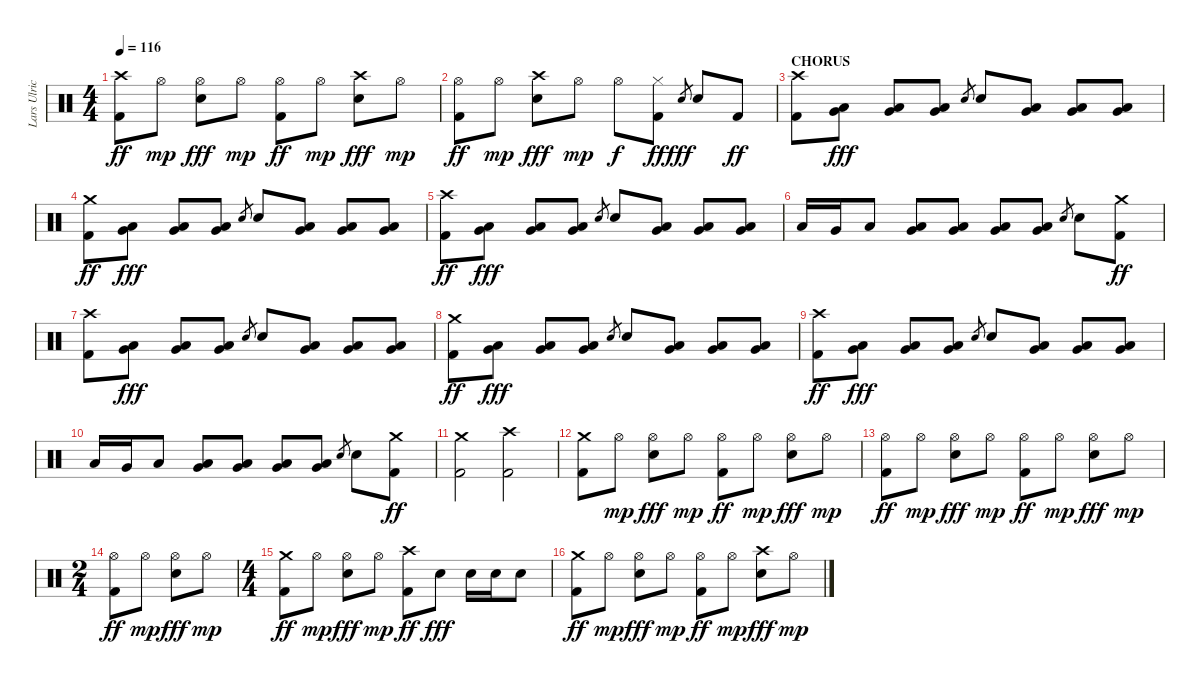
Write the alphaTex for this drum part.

\track ("Lars Ulrich (Drums)" "Lars Ulric") {instrument percussion}
\staff {score}
\articulation defaults
\ts (4 4)
\tempo 116
\clef neutral
\ks c
("Crash high (hit)" "Kick (hit) 2").8{dy ff} "Hi-Hat (open)".8{dy mp} ("Hi-Hat (open)" "Electric Snare (hit)").8{dy fff} "Hi-Hat (open)".8{dy mp} ("Hi-Hat (open)" "Kick (hit) 2").8{dy ff} "Hi-Hat (open)".8{dy mp} ("Crash high (hit)" "Electric Snare (hit)").8{dy fff} "Hi-Hat (open)".8{dy mp} |
("Hi-Hat (open)" "Kick (hit) 2").8{dy ff} "Hi-Hat (open)".8{dy mp} ("Crash high (hit)" "Electric Snare (hit)").8{dy fff} "Hi-Hat (open)".8{dy mp} "Hi-Hat (open)".8{dy f} ("Hi-Hat (closed)" "Kick (hit) 2").8{dy ff} "Electric Snare (hit)".8{gr dy fff} "Electric Snare (hit)".8 "Kick (hit) 2".8{dy ff} |
\section ("" "CHORUS")
("Crash high (hit)" "Kick (hit) 2").8 ("Low Tom (hit)" "Very Low Tom (hit)").8{dy fff} ("Low Tom (hit)" "Very Low Tom (hit)").8 ("Low Tom (hit)" "Very Low Tom (hit)").8 "Electric Snare (hit)".8{gr} "Electric Snare (hit)".8 ("Low Tom (hit)" "Very Low Tom (hit)").8 ("Low Tom (hit)" "Very Low Tom (hit)").8 ("Very Low Tom (hit)" "Low Floor Tom (hit)").8 |
("Crash medium (hit)" "Kick (hit) 2").8{dy ff} ("Low Tom (hit)" "Very Low Tom (hit)").8{dy fff} ("Low Tom (hit)" "Very Low Tom (hit)").8 ("Low Tom (hit)" "Very Low Tom (hit)").8 "Electric Snare (hit)".8{gr} "Electric Snare (hit)".8 ("Low Tom (hit)" "Very Low Tom (hit)").8 ("Low Tom (hit)" "Very Low Tom (hit)").8 ("Very Low Tom (hit)" "Low Floor Tom (hit)").8 |
("Crash high (hit)" "Kick (hit) 2").8{dy ff} ("Low Tom (hit)" "Very Low Tom (hit)").8{dy fff} ("Low Tom (hit)" "Very Low Tom (hit)").8 ("Low Tom (hit)" "Very Low Tom (hit)").8 "Electric Snare (hit)".8{gr} "Electric Snare (hit)".8 ("Low Tom (hit)" "Very Low Tom (hit)").8 ("Low Tom (hit)" "Very Low Tom (hit)").8 ("Very Low Tom (hit)" "Low Floor Tom (hit)").8 |
"Low Tom (hit)".16 "Very Low Tom (hit)".16 "Low Floor Tom (hit)".8 ("Very Low Tom (hit)" "Low Floor Tom (hit)").8 ("Very Low Tom (hit)" "Low Floor Tom (hit)").8 ("Very Low Tom (hit)" "Low Floor Tom (hit)").8 ("Very Low Tom (hit)" "Low Floor Tom (hit)").8 "Electric Snare (hit)".8{gr} "Electric Snare (hit)".8 ("Crash medium (hit)" "Kick (hit) 2").8{dy ff} |
("Crash high (hit)" "Kick (hit) 2").8 ("Low Tom (hit)" "Very Low Tom (hit)").8{dy fff} ("Low Tom (hit)" "Very Low Tom (hit)").8 ("Low Tom (hit)" "Very Low Tom (hit)").8 "Electric Snare (hit)".8{gr} "Electric Snare (hit)".8 ("Low Tom (hit)" "Very Low Tom (hit)").8 ("Low Tom (hit)" "Very Low Tom (hit)").8 ("Very Low Tom (hit)" "Low Floor Tom (hit)").8 |
("Crash medium (hit)" "Kick (hit) 2").8{dy ff} ("Low Tom (hit)" "Very Low Tom (hit)").8{dy fff} ("Low Tom (hit)" "Very Low Tom (hit)").8 ("Low Tom (hit)" "Very Low Tom (hit)").8 "Electric Snare (hit)".8{gr} "Electric Snare (hit)".8 ("Low Tom (hit)" "Very Low Tom (hit)").8 ("Low Tom (hit)" "Very Low Tom (hit)").8 ("Very Low Tom (hit)" "Low Floor Tom (hit)").8 |
("Crash high (hit)" "Kick (hit) 2").8{dy ff} ("Low Tom (hit)" "Very Low Tom (hit)").8{dy fff} ("Low Tom (hit)" "Very Low Tom (hit)").8 ("Low Tom (hit)" "Very Low Tom (hit)").8 "Electric Snare (hit)".8{gr} "Electric Snare (hit)".8 ("Low Tom (hit)" "Very Low Tom (hit)").8 ("Low Tom (hit)" "Very Low Tom (hit)").8 ("Very Low Tom (hit)" "Low Floor Tom (hit)").8 |
"Low Tom (hit)".16 "Very Low Tom (hit)".16 "Low Floor Tom (hit)".8 ("Very Low Tom (hit)" "Low Floor Tom (hit)").8 ("Very Low Tom (hit)" "Low Floor Tom (hit)").8 ("Very Low Tom (hit)" "Low Floor Tom (hit)").8 ("Very Low Tom (hit)" "Low Floor Tom (hit)").8 "Electric Snare (hit)".8{gr} "Electric Snare (hit)".8 ("Crash medium (hit)" "Kick (hit) 2").8{dy ff} |
("Crash medium (hit)" "Kick (hit) 2").2 ("Crash high (hit)" "Kick (hit) 2").2 |
("Crash medium (hit)" "Kick (hit) 2").8 "Hi-Hat (open)".8{dy mp} ("Hi-Hat (open)" "Electric Snare (hit)").8{dy fff} "Hi-Hat (open)".8{dy mp} ("Hi-Hat (open)" "Kick (hit) 2").8{dy ff} "Hi-Hat (open)".8{dy mp} ("Hi-Hat (open)" "Electric Snare (hit)").8{dy fff} "Hi-Hat (open)".8{dy mp} |
("Hi-Hat (open)" "Kick (hit) 2").8{dy ff} "Hi-Hat (open)".8{dy mp} ("Hi-Hat (open)" "Electric Snare (hit)").8{dy fff} "Hi-Hat (open)".8{dy mp} ("Hi-Hat (open)" "Kick (hit) 2").8{dy ff} "Hi-Hat (open)".8{dy mp} ("Hi-Hat (open)" "Electric Snare (hit)").8{dy fff} "Hi-Hat (open)".8{dy mp} |
\ts (2 4)
("Hi-Hat (open)" "Kick (hit) 2").8{dy ff} "Hi-Hat (open)".8{dy mp} ("Hi-Hat (open)" "Electric Snare (hit)").8{dy fff} "Hi-Hat (open)".8{dy mp} |
\ts (4 4)
("Crash medium (hit)" "Kick (hit) 2").8{dy ff} "Hi-Hat (open)".8{dy mp} ("Hi-Hat (open)" "Electric Snare (hit)").8{dy fff} "Hi-Hat (open)".8{dy mp} ("Crash high (hit)" "Kick (hit) 2").8{dy ff} "Electric Snare (hit)".8{dy fff} "Electric Snare (hit)".16 "Electric Snare (hit)".16 "Electric Snare (hit)".8 |
("Crash medium (hit)" "Kick (hit) 2").8{dy ff} "Hi-Hat (open)".8{dy mp} ("Hi-Hat (open)" "Electric Snare (hit)").8{dy fff} "Hi-Hat (open)".8{dy mp} ("Hi-Hat (open)" "Kick (hit) 2").8{dy ff} "Hi-Hat (open)".8{dy mp} ("Crash high (hit)" "Electric Snare (hit)").8{dy fff} "Hi-Hat (open)".8{dy mp}
